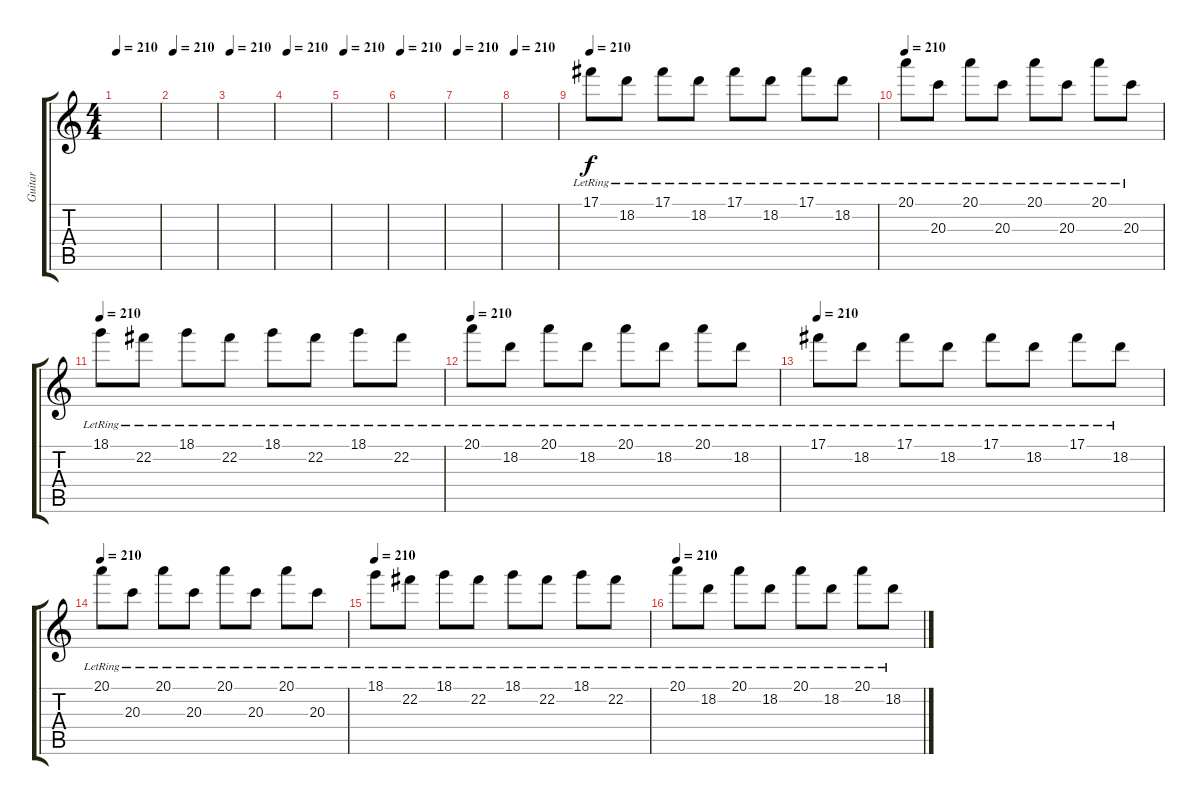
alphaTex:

\track ("Guitar" "Guitar") {instrument overdrivenguitar}
\staff {score tabs}
\tuning (Db4 Ab3 E3 B2 Gb2 B1) {hide}
\ts (4 4)
\tempo 210
\clef g2
\ks c
|
\tempo 210
|
\tempo 210
|
\tempo 210
|
\tempo 210
|
\tempo 210
|
\tempo 210
|
\tempo 210
|
\tempo 210
17.1{lr}.8{dy f volume 9} 18.2{lr}.8 17.1{lr}.8 18.2{lr}.8 17.1{lr}.8 18.2{lr}.8 17.1{lr}.8 18.2{lr}.8 |
\tempo 210
20.1{lr}.8 20.3{lr}.8 20.1{lr}.8 20.3{lr}.8 20.1{lr}.8 20.3{lr}.8 20.1{lr}.8 20.3{lr}.8 |
\tempo 210
18.1{lr}.8 22.2{lr}.8 18.1{lr}.8 22.2{lr}.8 18.1{lr}.8 22.2{lr}.8 18.1{lr}.8 22.2{lr}.8 |
\tempo 210
20.1{lr}.8 18.2{lr}.8 20.1{lr}.8 18.2{lr}.8 20.1{lr}.8 18.2{lr}.8 20.1{lr}.8 18.2{lr}.8 |
\tempo 210
17.1{lr}.8{volume 9} 18.2{lr}.8 17.1{lr}.8 18.2{lr}.8 17.1{lr}.8 18.2{lr}.8 17.1{lr}.8 18.2{lr}.8 |
\tempo 210
20.1{lr}.8 20.3{lr}.8 20.1{lr}.8 20.3{lr}.8 20.1{lr}.8 20.3{lr}.8 20.1{lr}.8 20.3{lr}.8 |
\tempo 210
18.1{lr}.8 22.2{lr}.8 18.1{lr}.8 22.2{lr}.8 18.1{lr}.8 22.2{lr}.8 18.1{lr}.8 22.2{lr}.8 |
\tempo 210
20.1{lr}.8 18.2{lr}.8 20.1{lr}.8 18.2{lr}.8 20.1{lr}.8 18.2{lr}.8 20.1{lr}.8 18.2{lr}.8
